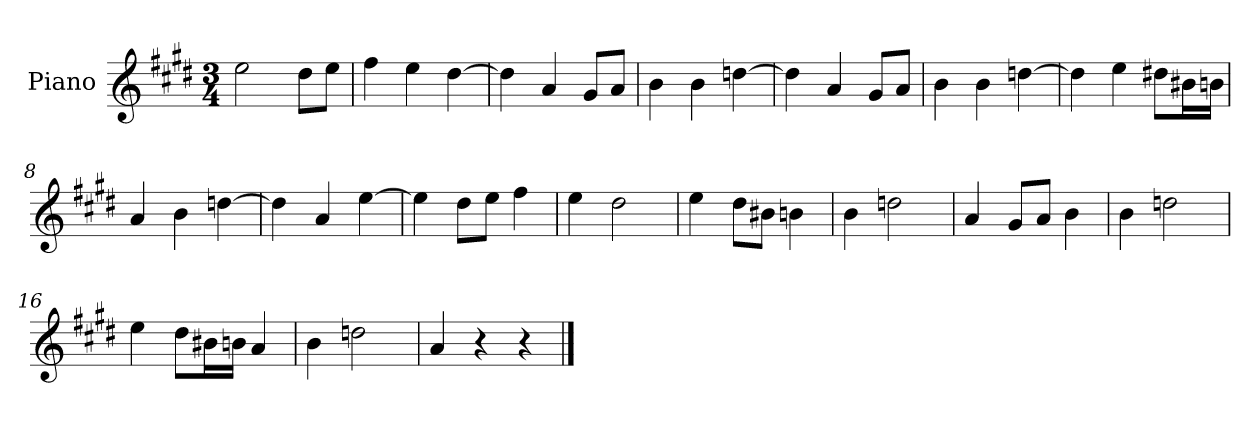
**kern
*part1
*staff1
*I"Piano
*I'P-no
*clefG2
*k[f#c#g#d#]
*M3/4
*MM179
=1
2ee\
8dd#\L
8ee\J
=2
4ff#\
4ee\
[4dd#\
=3
4dd#\]
4a/
8g#/L
8a/J
=4
4b\
4b\
[4ddn\
=5
4dd\]
4a/
8g#/L
8a/J
=6
4b\
4b\
[4ddn\
=7
4dd\]
4ee\
8dd#X\L
16b#X\L
16bn\JJ
=8
4a/
4b\
[4ddn\
!!LO:LB:g=z
=9
4dd\]
4a/
[4ee\
=10
4ee\]
8dd#\L
8ee\J
4ff#\
=11
4ee\
2dd#\
=12
4ee\
8dd#\L
8b#X\J
4bn\
=13
4b\
2ddn\
=14
4a/
8g#/L
8a/J
4b\
=15
4b\
2ddn\
=16
4ee\
8dd#\L
16b#X\L
16bn\JJ
4a/
=17
4b\
2ddn\
!!LO:LB:g=z
=18
4a/
4r
4r
==
*-
